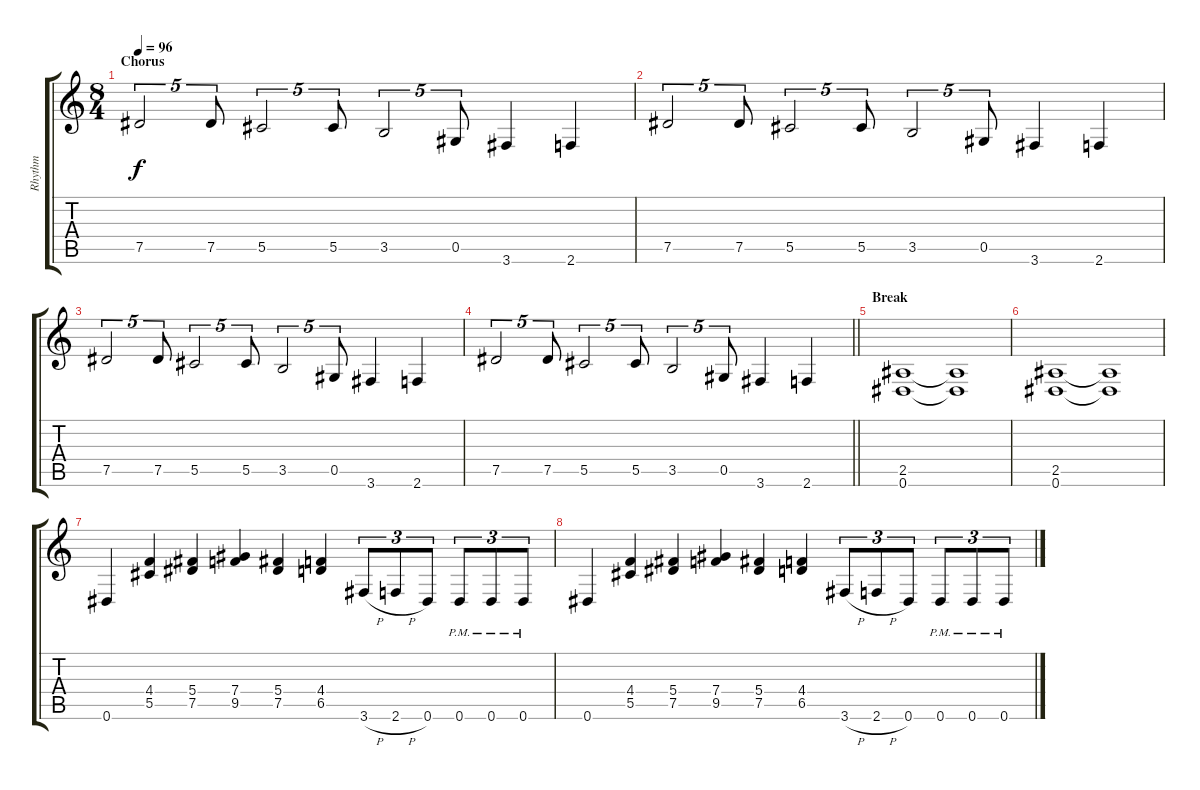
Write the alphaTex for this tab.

\track ("Rhythm" "Rhythm") {instrument distortionguitar}
\staff {score tabs}
\tuning (Eb4 Bb3 Gb3 Db3 Ab2 Eb2) {hide}
\ts (8 4)
\section ("" "Chorus")
\tempo 96
\clef g2
\ks c
7.5.2{tu (5 4) dy f} 7.5.8{tu (5 4)} 5.5.2{tu (5 4)} 5.5.8{tu (5 4)} 3.5.2{tu (5 4)} 0.5.8{tu (5 4)} 3.6.4 2.6.4 |
7.5.2{tu (5 4)} 7.5.8{tu (5 4)} 5.5.2{tu (5 4)} 5.5.8{tu (5 4)} 3.5.2{tu (5 4)} 0.5.8{tu (5 4)} 3.6.4 2.6.4 |
7.5.2{tu (5 4)} 7.5.8{tu (5 4)} 5.5.2{tu (5 4)} 5.5.8{tu (5 4)} 3.5.2{tu (5 4)} 0.5.8{tu (5 4)} 3.6.4 2.6.4 |
\barLineRight lightlight
7.5.2{tu (5 4)} 7.5.8{tu (5 4)} 5.5.2{tu (5 4)} 5.5.8{tu (5 4)} 3.5.2{tu (5 4)} 0.5.8{tu (5 4)} 3.6.4 2.6.4 |
\section ("" "Break")
(2.5 0.6).1 (2.5{t} 0.6{t}).1 |
(2.5 0.6).1 (2.5{t} 0.6{t}).1 |
0.6.4 (4.4 5.5).4 (5.4 7.5).4 (7.4 9.5).4 (5.4 7.5).4 (4.4 6.5).4 3.6{h}.8{tu (3 2)} 2.6{h}.8{tu (3 2)} 0.6.8{tu (3 2)} 0.6{pm}.8{tu (3 2)} 0.6{pm}.8{tu (3 2)} 0.6{pm}.8{tu (3 2)} |
0.6.4 (4.4 5.5).4 (5.4 7.5).4 (7.4 9.5).4 (5.4 7.5).4 (4.4 6.5).4 3.6{h}.8{tu (3 2)} 2.6{h}.8{tu (3 2)} 0.6.8{tu (3 2)} 0.6{pm}.8{tu (3 2)} 0.6{pm}.8{tu (3 2)} 0.6{pm}.8{tu (3 2)}
